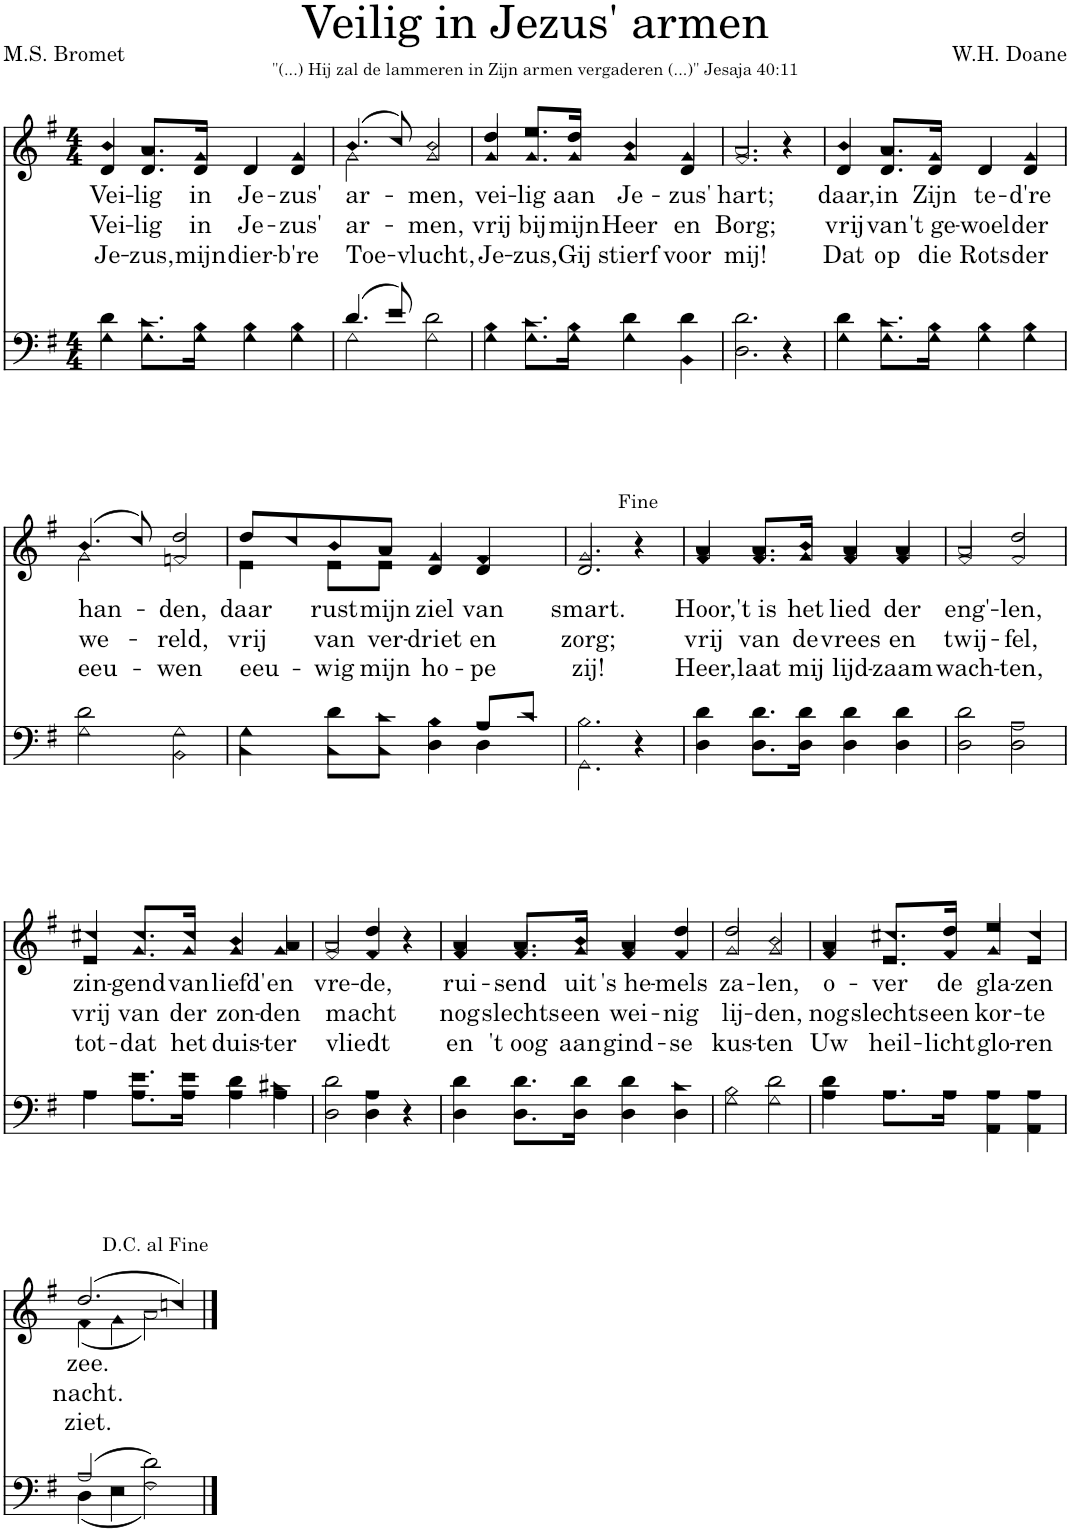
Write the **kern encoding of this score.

**kern	**kern	**text	**text	**text
*part2	*part1	*part1	*part1	*part1
*staff2	*staff1	*staff1	*staff1	*staff1
*I"Men	*I"Women	*	*	*
*clefF4	*clefG2	*	*	*
*k[f#]	*k[f#]	*	*	*
*M4/4	*M4/4	*	*	*
=1	=1	=1	=1	=1
*^	*	*	*	*
!	!	!	!LO:LY:b	!LO:LY:b	!LO:LY:b
*	*	*^	*	*	*
4d\	4G\	4b/	4d/	Vei-	Vei-	Je-
!	!	!	!	!LO:LY:b	!LO:LY:b	!LO:LY:b
8.c\L	8.G\L	8.a/L	8.d/L	-lig	-lig	-zus,
!	!	!	!	!LO:LY:b	!LO:LY:b	!LO:LY:b
16B\Jk	16G\Jk	16g/Jk	16d/Jk	in	in	mijn
!	!	!	!	!LO:LY:b	!LO:LY:b	!LO:LY:b
4B\	4G\	4d/	4d/	Je-	Je-	dier-
!	!	!	!	!LO:LY:b	!LO:LY:b	!LO:LY:b
4B\	4G\	4g/	4d/	-zus'	-zus'	-b're
=2	=2	=2	=2	=2	=2	=2
!	!	!	!	!LO:LY:b	!LO:LY:b	!LO:LY:b
(4.d/	2G\	(4.b/	2g\	ar-	ar-	Toe-
8e/)	.	8cc/)	.	.	.	.
!	!	!	!	!LO:LY:b	!LO:LY:b	!LO:LY:b
2d\	2G\	2b/	2g/	-men,	-men,	-vlucht,
=3	=3	=3	=3	=3	=3	=3
!	!	!	!	!LO:LY:b	!LO:LY:b	!LO:LY:b
4B\	4G\	4dd/	4g/	vei-	vrij	Je-
!	!	!	!	!LO:LY:b	!LO:LY:b	!LO:LY:b
8.c\L	8.G\L	8.ee/L	8.g/L	-lig	bij	-zus,
!	!	!	!	!LO:LY:b	!LO:LY:b	!LO:LY:b
16B\Jk	16G\Jk	16dd/Jk	16g/Jk	aan	mijn	Gij
!	!	!	!	!LO:LY:b	!LO:LY:b	!LO:LY:b
4d\	4G\	4b/	4g/	Je-	Heer	stierf
!	!	!	!	!LO:LY:b	!LO:LY:b	!LO:LY:b
4d\	4BB\	4g/	4d/	-zus'	en	voor
=4	=4	=4	=4	=4	=4	=4
!	!	!	!	!LO:LY:b	!LO:LY:b	!LO:LY:b
2.d\	2.D\	2.a/	2.f#/	hart;	Borg;	mij!
4r	4r	4r	4r	.	.	.
=5	=5	=5	=5	=5	=5	=5
!	!	!	!	!LO:LY:b	!LO:LY:b	!LO:LY:b
4d\	4G\	4b/	4d/	daar,	vrij	Dat
!	!	!	!	!LO:LY:b	!LO:LY:b	!LO:LY:b
8.c\L	8.G\L	8.a/L	8.d/L	in	van	op
!	!	!	!	!LO:LY:b	!LO:LY:b	!LO:LY:b
16B\Jk	16G\Jk	16g/Jk	16d/Jk	Zijn	't ge-	die
!	!	!	!	!LO:LY:b	!LO:LY:b	!LO:LY:b
4B\	4G\	4d/	4d/	te-	-woel	Rots
!	!	!	!	!LO:LY:b	!LO:LY:b	!LO:LY:b
4B\	4G\	4g/	4d/	-d're	der	der
!!LO:LB:g=z	!!
=6	=6	=6	=6	=6	=6	=6
!	!	!	!	!LO:LY:b	!LO:LY:b	!LO:LY:b
2d\	2G\	(4.b/	2g\	han-	we-	eeu-
.	.	8cc/)	.	.	.	.
!	!	!	!	!LO:LY:b	!LO:LY:b	!LO:LY:b
2G\	2BB\	2dd/	2fn/	-den,	-reld,	-wen
=7	=7	=7	=7	=7	=7	=7
!	!	!	!	!LO:LY:b	!LO:LY:b	!LO:LY:b
4G\	4C\	8dd/L	4e\	daar	vrij	eeu-
.	.	8cc/	.	.	.	.
!	!	!	!	!LO:LY:b	!LO:LY:b	!LO:LY:b
8d\L	8C\L	8b/	8e\L	rust	van	-wig
!	!	!	!	!LO:LY:b	!LO:LY:b	!LO:LY:b
8c\J	8C\J	8a/J	8e\J	mijn	ver-	mijn
!	!	!	!	!LO:LY:b	!LO:LY:b	!LO:LY:b
4B\	4D\	4g/	4d/	ziel	-driet	ho-
!	!	!	!	!LO:LY:b	!LO:LY:b	!LO:LY:b
8A/L	4D\	4f#/	4d/	van	en	-pe
8c/J	.	.	.	.	.	.
=8	=8	=8	=8	=8	=8	=8
!	!	!	!	!LO:LY:b	!LO:LY:b	!LO:LY:b
2.B\	2.GG\	2.g/	2.d/	smart.	zorg;	zij!
4r	4r	4r	4r	.	.	.
=9	=9	=9	=9	=9	=9	=9
!	!	!	!	!LO:LY:b	!LO:LY:b	!LO:LY:b
4d\	4D\	4a/	4f#/	Hoor,	vrij	Heer,
!	!	!	!	!LO:LY:b	!LO:LY:b	!LO:LY:b
8.d\L	8.D\L	8.a/L	8.f#/L	't is	van	laat
!	!	!	!	!LO:LY:b	!LO:LY:b	!LO:LY:b
16d\Jk	16D\Jk	16b/Jk	16g/Jk	het	de	mij
!	!	!	!	!LO:LY:b	!LO:LY:b	!LO:LY:b
4d\	4D\	4a/	4f#/	lied	vrees	lijd-
!	!	!	!	!LO:LY:b	!LO:LY:b	!LO:LY:b
4d\	4D\	4a/	4f#/	der	en	-zaam
=10	=10	=10	=10	=10	=10	=10
!	!	!	!	!LO:LY:b	!LO:LY:b	!LO:LY:b
2d\	2D\	2a/	2f#/	eng'-	twij-	wach-
!	!	!	!	!LO:LY:b	!LO:LY:b	!LO:LY:b
2A\	2D\	2dd/	2f#/	-len,	-fel,	-ten,
!!LO:LB:g=z	!!
=11	=11	=11	=11	=11	=11	=11
!	!	!	!	!LO:LY:b	!LO:LY:b	!LO:LY:b
4A\	4A\	4cc#X/	4e/	zin-	vrij	tot-
!	!	!	!	!LO:LY:b	!LO:LY:b	!LO:LY:b
8.e\L	8.A\L	8.cc#/L	8.g/L	-gend	van	-dat
!	!	!	!	!LO:LY:b	!LO:LY:b	!LO:LY:b
16e\Jk	16A\Jk	16cc#/Jk	16g/Jk	van	der	het
!	!	!	!	!LO:LY:b	!LO:LY:b	!LO:LY:b
4d\	4A\	4b/	4g/	liefd'	zon-	duis-
!	!	!	!	!LO:LY:b	!LO:LY:b	!LO:LY:b
4c#X\	4A\	4a/	4g/	en	-den	-ter
=12	=12	=12	=12	=12	=12	=12
!	!	!	!	!LO:LY:b	!LO:LY:b	!LO:LY:b
2d\	2D\	2a/	2f#/	vre-	macht	vliedt
!	!	!	!	!LO:LY:b	!	!
4A\	4D\	4dd/	4f#/	-de,	.	.
4r	4r	4r	4r	.	.	.
=13	=13	=13	=13	=13	=13	=13
!	!	!	!	!LO:LY:b	!LO:LY:b	!LO:LY:b
4d\	4D\	4a/	4f#/	rui-	nog	en
!	!	!	!	!LO:LY:b	!LO:LY:b	!LO:LY:b
8.d\L	8.D\L	8.a/L	8.f#/L	-send	slechts	't oog
!	!	!	!	!LO:LY:b	!LO:LY:b	!LO:LY:b
16d\Jk	16D\Jk	16b/Jk	16g/Jk	uit	een	aan
!	!	!	!	!LO:LY:b	!LO:LY:b	!LO:LY:b
4d\	4D\	4a/	4f#/	's he-	wei-	gind-
!	!	!	!	!LO:LY:b	!LO:LY:b	!LO:LY:b
4c\	4D\	4dd/	4f#/	-mels	-nig	-se
=14	=14	=14	=14	=14	=14	=14
!	!	!	!	!LO:LY:b	!LO:LY:b	!LO:LY:b
2B\	2G\	2dd/	2g/	za-	lij-	kus-
!	!	!	!	!LO:LY:b	!LO:LY:b	!LO:LY:b
2d\	2G\	2b/	2g/	-len,	-den,	-ten
=15	=15	=15	=15	=15	=15	=15
!	!	!	!	!LO:LY:b	!LO:LY:b	!LO:LY:b
4d\	4A\	4a/	4f#/	o-	nog	Uw
!	!	!	!	!LO:LY:b	!LO:LY:b	!LO:LY:b
8.A\L	8.A\L	8.cc#X/L	8.e/L	-ver	slechts	heil-
!	!	!	!	!LO:LY:b	!LO:LY:b	!LO:LY:b
16A\Jk	16A\Jk	16dd/Jk	16f#/Jk	de	een	-licht
!	!	!	!	!LO:LY:b	!LO:LY:b	!LO:LY:b
4A\	4AA\	4ee/	4g/	gla-	kor-	glo-
!	!	!	!	!LO:LY:b	!LO:LY:b	!LO:LY:b
4A\	4AA\	4cc#/	4e/	-zen	-te	-ren
!!LO:LB:g=z	!!
=16	=16	=16	=16	=16	=16	=16
!	!	!	!	!LO:LY:b	!LO:LY:b	!LO:LY:b
(2A/	(4D\	(2.dd/	(4f#\	zee.	nacht.	ziet.
.	4E\	.	4g\	.	.	.
2d\)	2F#\)	.	2a\)	.	.	.
.	.	4ccn/)	.	.	.	.
*v	*v	*	*	*	*	*
*	*v	*v	*	*	*
==	==	==	==	==
*-	*-	*-	*-	*-
